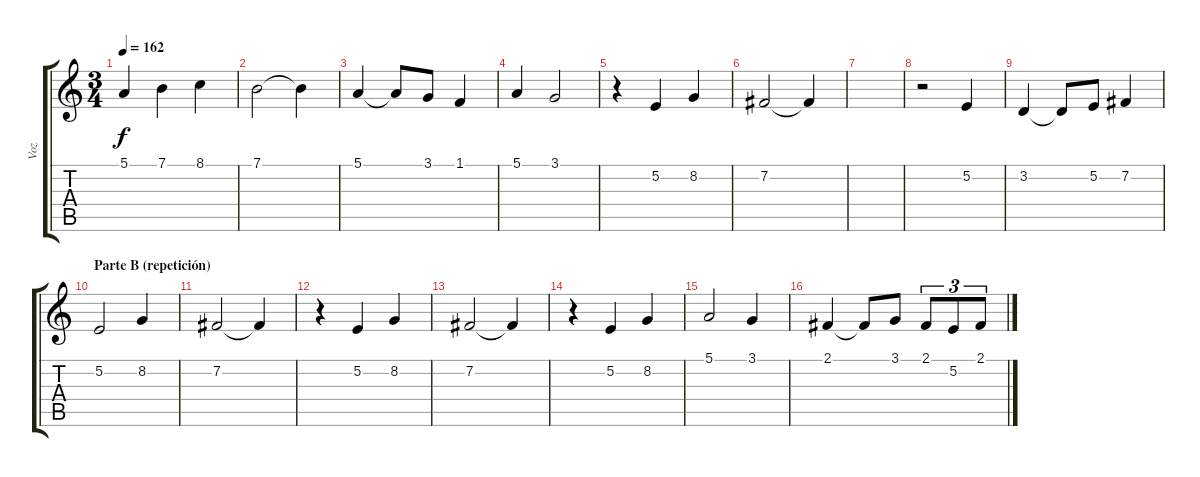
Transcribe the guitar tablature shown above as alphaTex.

\track ("Voz" "Voz") {instrument flute}
\staff {score tabs}
\tuning (E4 B3 G3 D3 A2 E2) {hide}
\ts (3 4)
\tempo 162
\clef g2
\ks c
5.1.4{dy f} 7.1.4 8.1.4 |
7.1.2 7.1{t}.4 |
5.1.4 5.1{t}.8 3.1.8 1.1.4 |
5.1.4 3.1.2 |
r.4 5.2.4 8.2.4 |
7.2.2 7.2{t}.4 |
|
r.2 5.2.4 |
3.2.4 3.2{t}.8 5.2.8 7.2.4 |
\section ("" "Parte B (repetición)")
5.2.2 8.2.4 |
7.2.2 7.2{t}.4 |
r.4 5.2.4 8.2.4 |
7.2.2 7.2{t}.4 |
r.4 5.2.4 8.2.4 |
5.1.2 3.1.4 |
2.1.4 2.1{t}.8 3.1.8 2.1.8{tu (3 2)} 5.2.8{tu (3 2)} 2.1.8{tu (3 2)}
